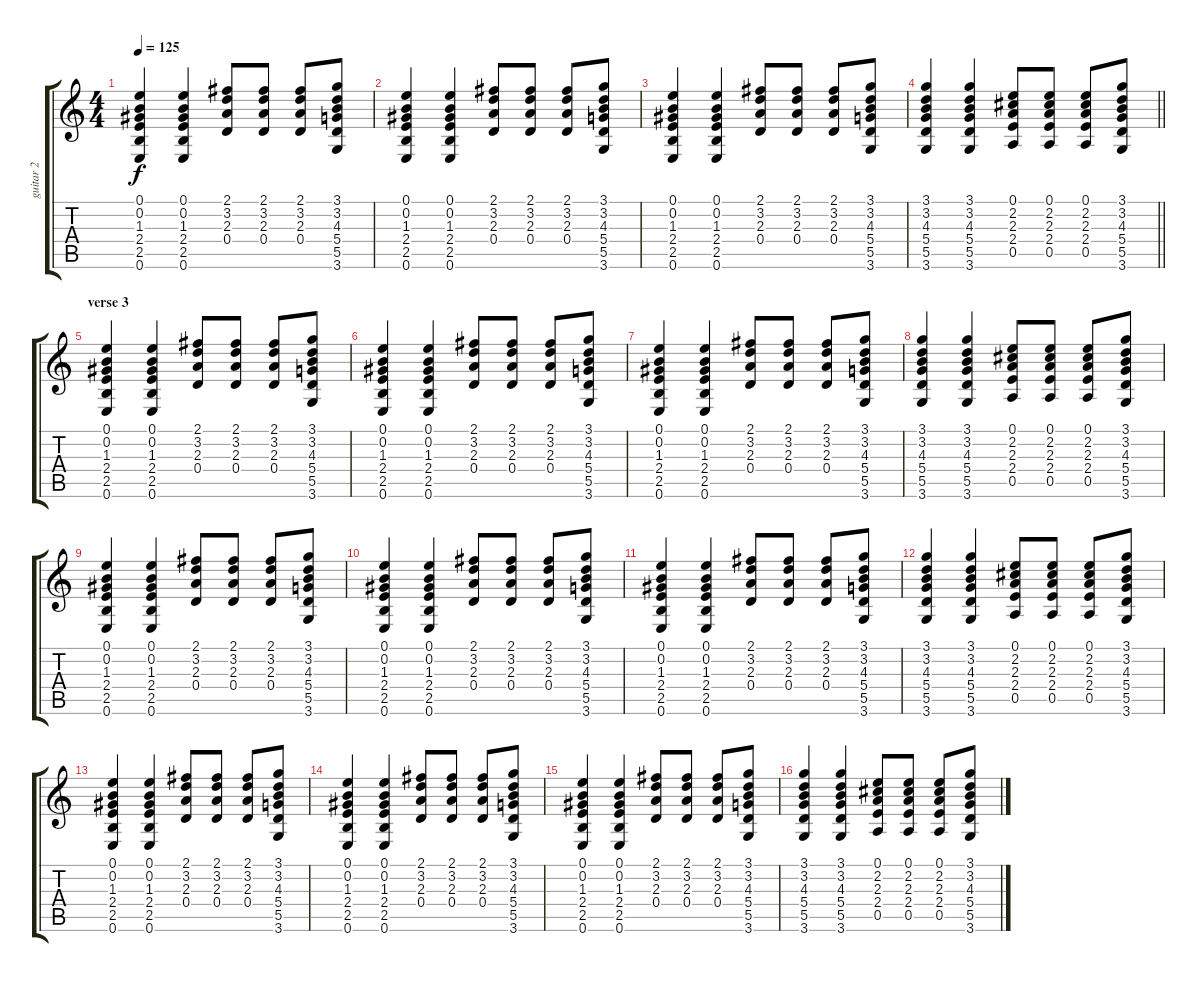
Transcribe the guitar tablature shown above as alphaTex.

\track ("guitar 2" "guitar 2") {instrument overdrivenguitar}
\staff {score tabs}
\tuning (E4 B3 G3 D3 A2 E2) {hide}
\ts (4 4)
\tempo 125
\clef g2
\ks c
(0.1 0.2 1.3 2.4 2.5 0.6).4{dy f} (0.1 0.2 1.3 2.4 2.5 0.6).4 (2.1 3.2 2.3 0.4).8 (2.1 3.2 2.3 0.4).8 (2.1 3.2 2.3 0.4).8 (3.1 3.2 4.3 5.4 5.5 3.6).8 |
(0.1 0.2 1.3 2.4 2.5 0.6).4 (0.1 0.2 1.3 2.4 2.5 0.6).4 (2.1 3.2 2.3 0.4).8 (2.1 3.2 2.3 0.4).8 (2.1 3.2 2.3 0.4).8 (3.1 3.2 4.3 5.4 5.5 3.6).8 |
(0.1 0.2 1.3 2.4 2.5 0.6).4 (0.1 0.2 1.3 2.4 2.5 0.6).4 (2.1 3.2 2.3 0.4).8 (2.1 3.2 2.3 0.4).8 (2.1 3.2 2.3 0.4).8 (3.1 3.2 4.3 5.4 5.5 3.6).8 |
\barLineRight lightlight
(3.1 3.2 4.3 5.4 5.5 3.6).4 (3.1 3.2 4.3 5.4 5.5 3.6).4 (0.1 2.2 2.3 2.4 0.5).8 (0.1 2.2 2.3 2.4 0.5).8 (0.1 2.2 2.3 2.4 0.5).8 (3.1 3.2 4.3 5.4 5.5 3.6).8 |
\section ("" "verse 3")
(0.1 0.2 1.3 2.4 2.5 0.6).4 (0.1 0.2 1.3 2.4 2.5 0.6).4 (2.1 3.2 2.3 0.4).8 (2.1 3.2 2.3 0.4).8 (2.1 3.2 2.3 0.4).8 (3.1 3.2 4.3 5.4 5.5 3.6).8 |
(0.1 0.2 1.3 2.4 2.5 0.6).4 (0.1 0.2 1.3 2.4 2.5 0.6).4 (2.1 3.2 2.3 0.4).8 (2.1 3.2 2.3 0.4).8 (2.1 3.2 2.3 0.4).8 (3.1 3.2 4.3 5.4 5.5 3.6).8 |
(0.1 0.2 1.3 2.4 2.5 0.6).4 (0.1 0.2 1.3 2.4 2.5 0.6).4 (2.1 3.2 2.3 0.4).8 (2.1 3.2 2.3 0.4).8 (2.1 3.2 2.3 0.4).8 (3.1 3.2 4.3 5.4 5.5 3.6).8 |
(3.1 3.2 4.3 5.4 5.5 3.6).4 (3.1 3.2 4.3 5.4 5.5 3.6).4 (0.1 2.2 2.3 2.4 0.5).8 (0.1 2.2 2.3 2.4 0.5).8 (0.1 2.2 2.3 2.4 0.5).8 (3.1 3.2 4.3 5.4 5.5 3.6).8 |
(0.1 0.2 1.3 2.4 2.5 0.6).4 (0.1 0.2 1.3 2.4 2.5 0.6).4 (2.1 3.2 2.3 0.4).8 (2.1 3.2 2.3 0.4).8 (2.1 3.2 2.3 0.4).8 (3.1 3.2 4.3 5.4 5.5 3.6).8 |
(0.1 0.2 1.3 2.4 2.5 0.6).4 (0.1 0.2 1.3 2.4 2.5 0.6).4 (2.1 3.2 2.3 0.4).8 (2.1 3.2 2.3 0.4).8 (2.1 3.2 2.3 0.4).8 (3.1 3.2 4.3 5.4 5.5 3.6).8 |
(0.1 0.2 1.3 2.4 2.5 0.6).4 (0.1 0.2 1.3 2.4 2.5 0.6).4 (2.1 3.2 2.3 0.4).8 (2.1 3.2 2.3 0.4).8 (2.1 3.2 2.3 0.4).8 (3.1 3.2 4.3 5.4 5.5 3.6).8 |
(3.1 3.2 4.3 5.4 5.5 3.6).4 (3.1 3.2 4.3 5.4 5.5 3.6).4 (0.1 2.2 2.3 2.4 0.5).8 (0.1 2.2 2.3 2.4 0.5).8 (0.1 2.2 2.3 2.4 0.5).8 (3.1 3.2 4.3 5.4 5.5 3.6).8 |
(0.1 0.2 1.3 2.4 2.5 0.6).4 (0.1 0.2 1.3 2.4 2.5 0.6).4 (2.1 3.2 2.3 0.4).8 (2.1 3.2 2.3 0.4).8 (2.1 3.2 2.3 0.4).8 (3.1 3.2 4.3 5.4 5.5 3.6).8 |
(0.1 0.2 1.3 2.4 2.5 0.6).4 (0.1 0.2 1.3 2.4 2.5 0.6).4 (2.1 3.2 2.3 0.4).8 (2.1 3.2 2.3 0.4).8 (2.1 3.2 2.3 0.4).8 (3.1 3.2 4.3 5.4 5.5 3.6).8 |
(0.1 0.2 1.3 2.4 2.5 0.6).4 (0.1 0.2 1.3 2.4 2.5 0.6).4 (2.1 3.2 2.3 0.4).8 (2.1 3.2 2.3 0.4).8 (2.1 3.2 2.3 0.4).8 (3.1 3.2 4.3 5.4 5.5 3.6).8 |
(3.1 3.2 4.3 5.4 5.5 3.6).4 (3.1 3.2 4.3 5.4 5.5 3.6).4 (0.1 2.2 2.3 2.4 0.5).8 (0.1 2.2 2.3 2.4 0.5).8 (0.1 2.2 2.3 2.4 0.5).8 (3.1 3.2 4.3 5.4 5.5 3.6).8
